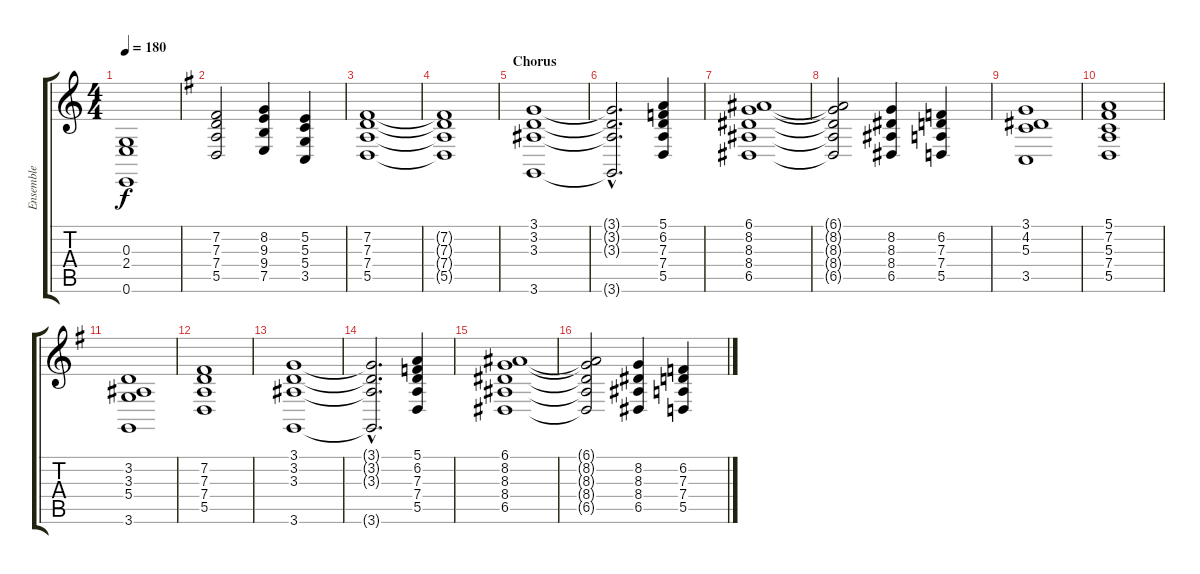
\track ("Ensemble" "Ensemble") {instrument stringensemble1}
\staff {score tabs}
\tuning (E4 B3 G3 D3 A2 E2) {hide}
\ts (4 4)
\tempo 180
\clef g2
\ks aminor
(0.3 2.4 0.6).1{dy f} |
\ks eminor
(7.2 7.3 7.4 5.5).2 (8.2 9.3 9.4 7.5).4 (5.2 5.3 5.4 3.5).4 |
(7.2 7.3 7.4 5.5).1 |
(7.2{t} 7.3{t} 7.4{t} 5.5{t}).1 |
\section ("" "Chorus")
(3.1 3.2 3.3 3.6).1 |
(3.1{hac t} 3.2{hac t} 3.3{hac t} 3.6{hac t}).2{d} (5.1 6.2 7.3 7.4 5.5).4 |
(6.1 8.2 8.3 8.4 6.5).1 |
(6.1{t} 8.2{t} 8.3{t} 8.4{t} 6.5{t}).2 (8.2 8.3 8.4 6.5).4 (6.2 7.3 7.4 5.5).4 |
(3.1 4.2 5.3 3.5).1 |
(5.1 7.2 5.3 7.4 5.5).1 |
(3.2 3.3 5.4 3.6).1 |
(7.2 7.3 7.4 5.5).1 |
\section ("" "")
(3.1 3.2 3.3 3.6).1 |
(3.1{hac t} 3.2{hac t} 3.3{hac t} 3.6{hac t}).2{d} (5.1 6.2 7.3 7.4 5.5).4 |
(6.1 8.2 8.3 8.4 6.5).1 |
(6.1{t} 8.2{t} 8.3{t} 8.4{t} 6.5{t}).2 (8.2 8.3 8.4 6.5).4 (6.2 7.3 7.4 5.5).4
